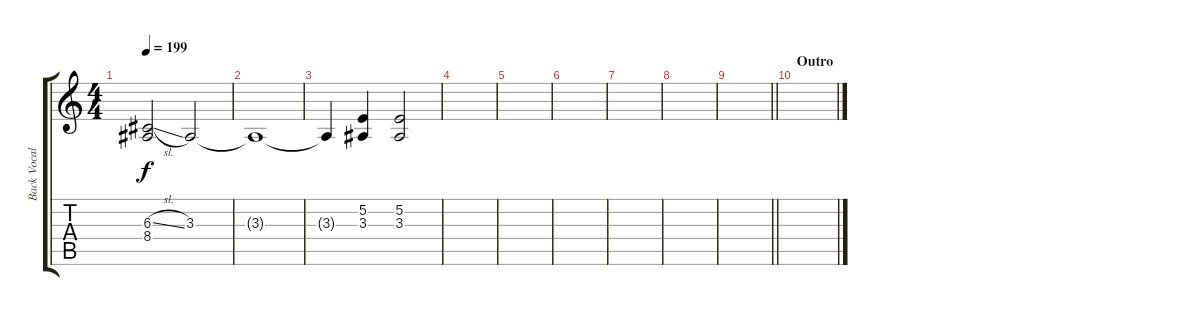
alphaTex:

\track ("Back Vocals" "Back Vocal") {instrument altosax}
\staff {score tabs}
\tuning (E4 B3 G3 D3 A2 E2) {hide}
\ts (4 4)
\tempo 199
\clef g2
\ks c
(6.3{sl} 8.4).2{dy f} 3.3.2 |
3.3{t}.1 |
3.3{t}.4 (5.2 3.3).4 (5.2 3.3).2 |
|
|
|
|
|
\barLineRight lightlight
|
\section ("" "Outro")
